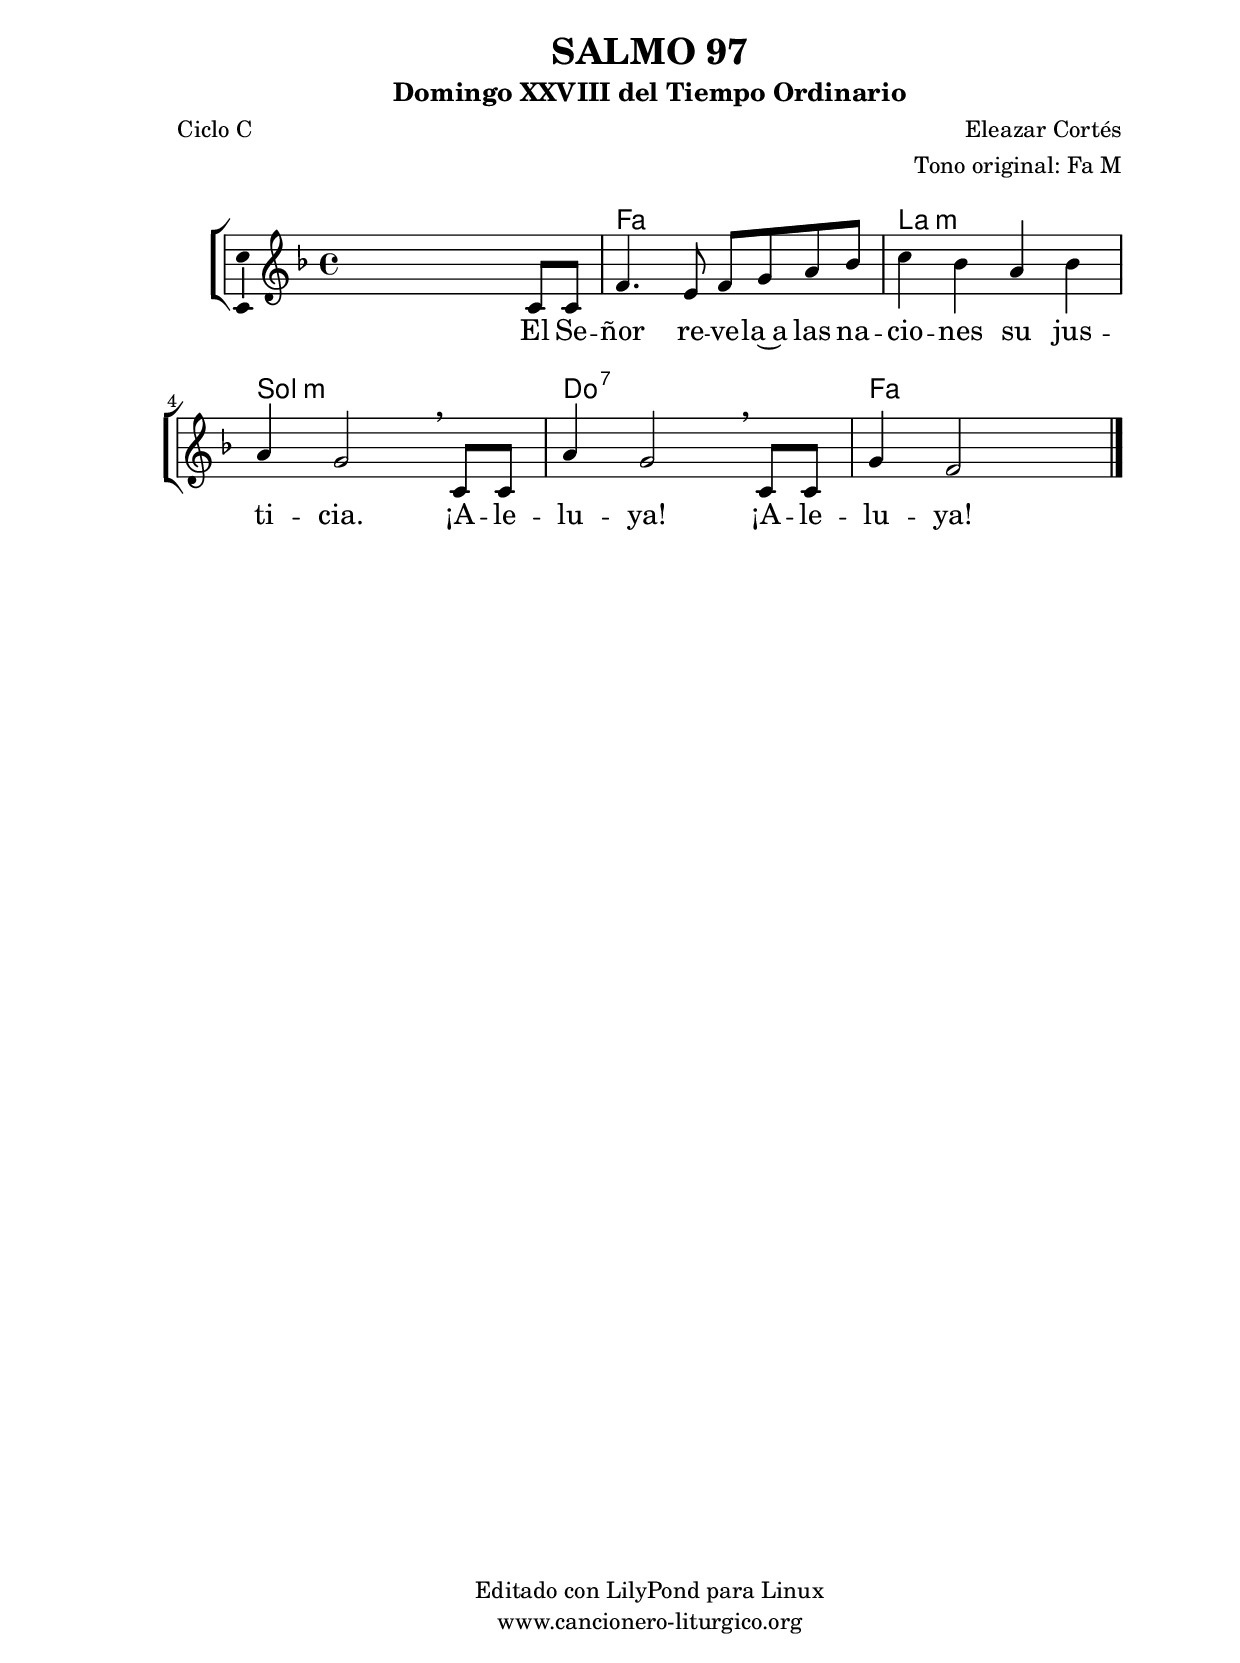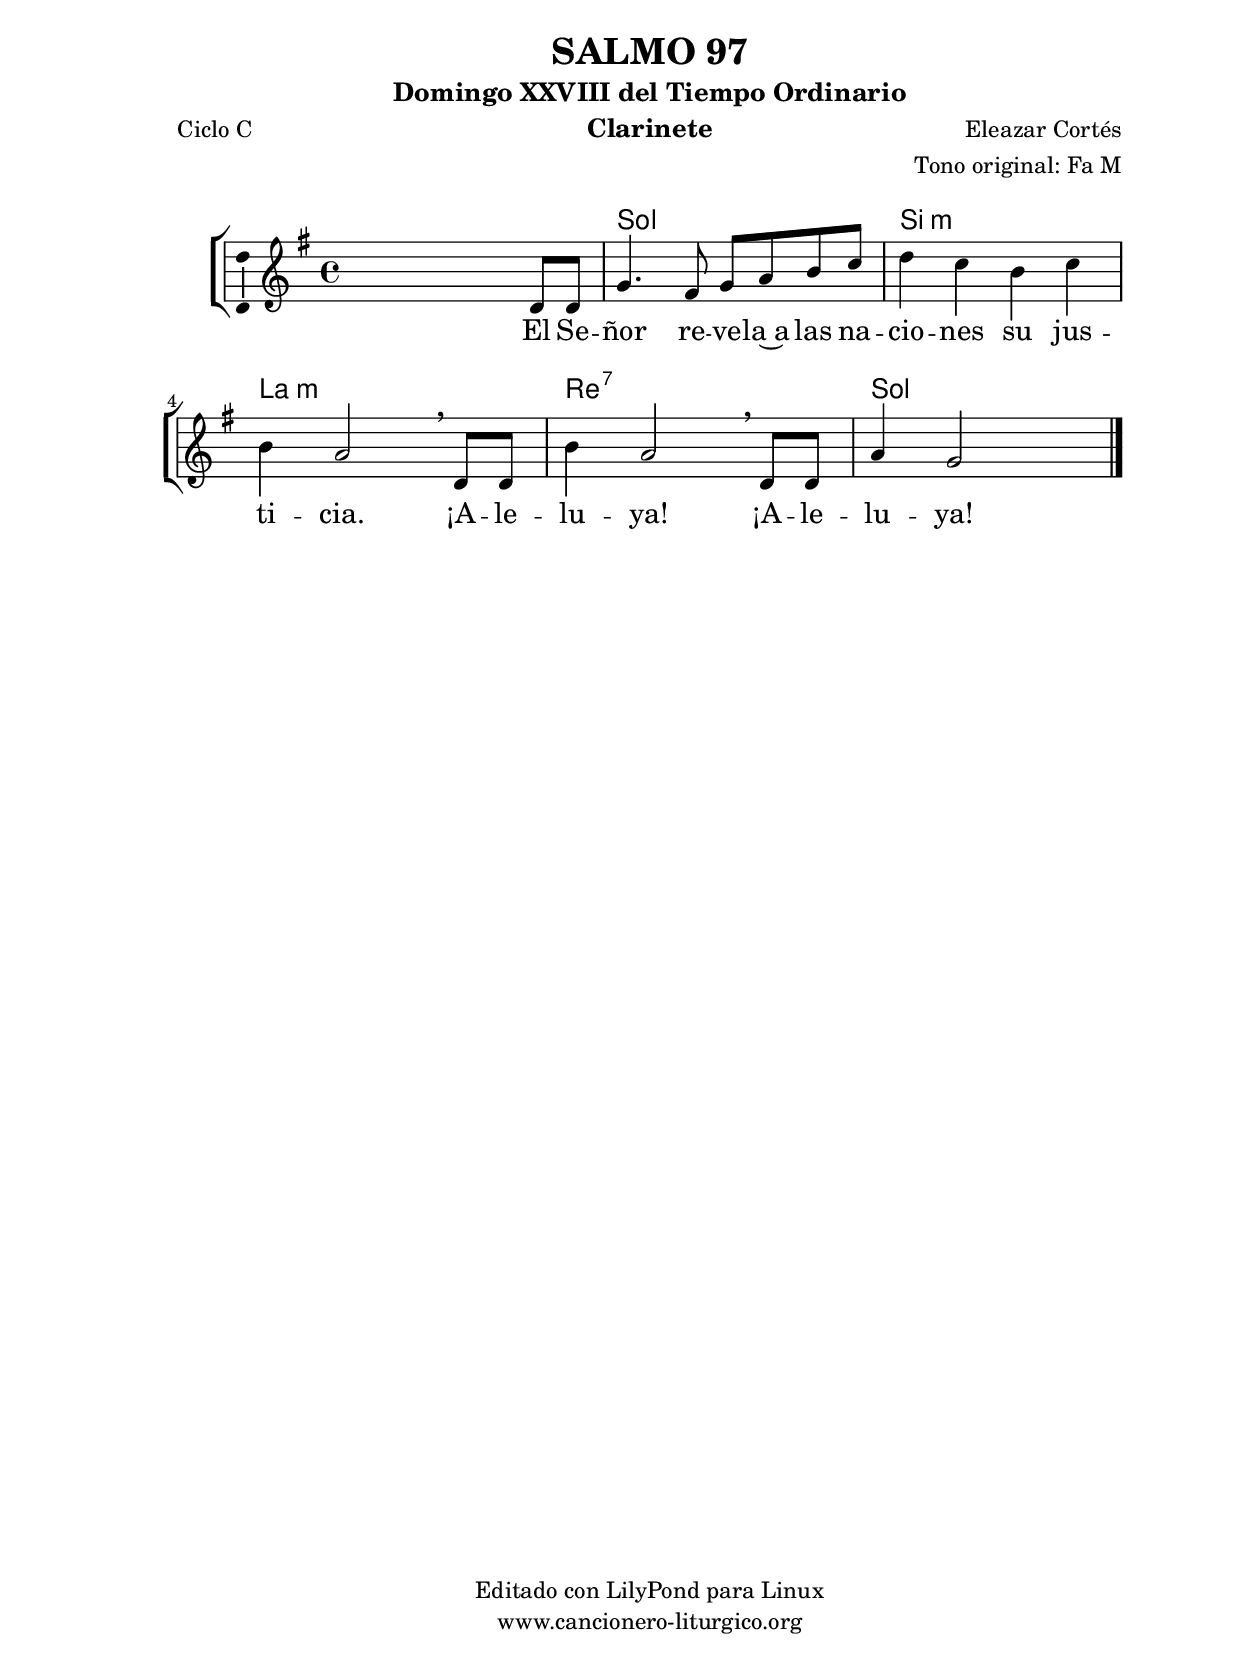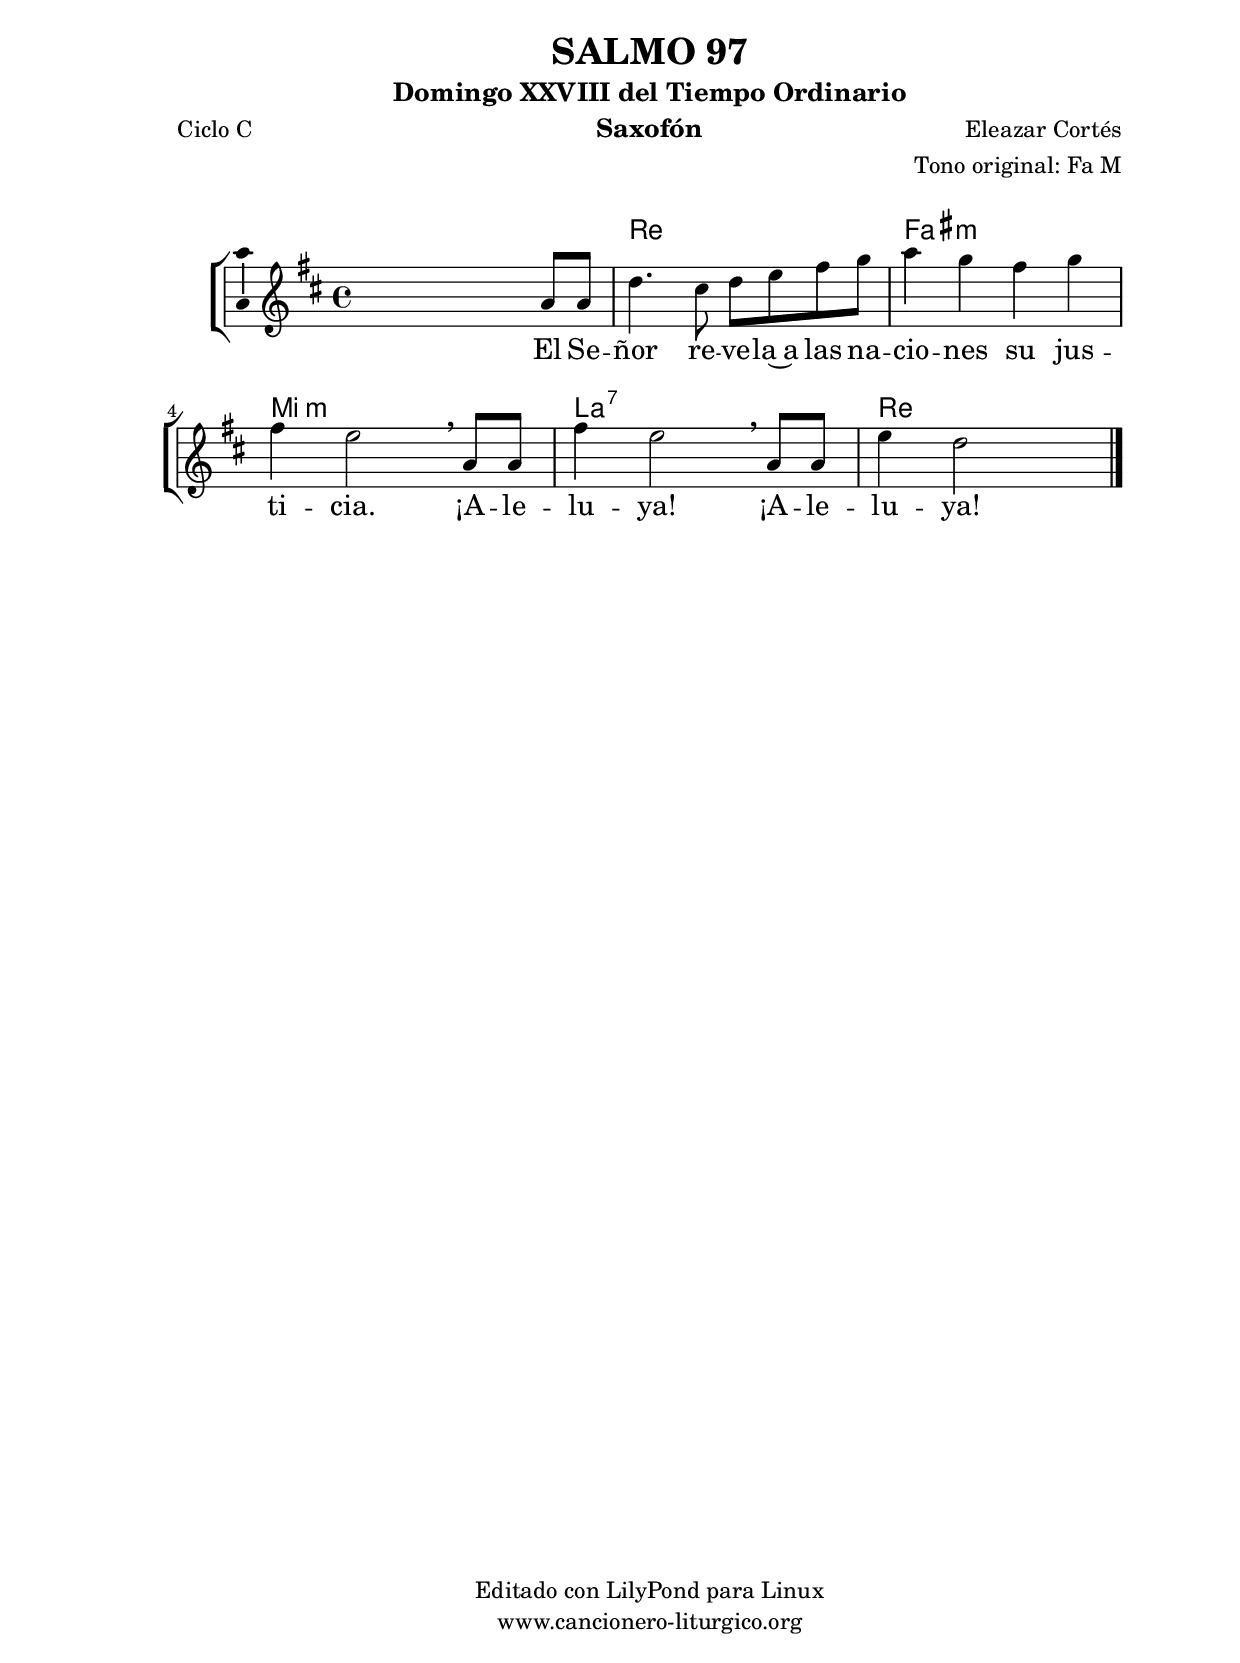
%
%para convertir .midi en .wav:
%timidity filename.midi -Ow -o finename.wav
%
%
%Para convertir de .wav a .mp3:
%lame -h -m j filename.wav
%
%
%para escuchar el midi:
%timidity nombrefichero.midi
%


%versión de lilypond para la que se ha escrito esta partitura:
\version "2.16.0"

	%Tamaño papel
	#(set-default-paper-size "a4")
	%Tamaño partitura
	#(set-global-staff-size 20)
	%No responde al pulsar sobre una nota
	#(ly:set-option 'point-and-click #f)

%parámetros del encabezamiento:
\header {
	title = "SALMO 97"
	subtitle = "Domingo XXVIII del Tiempo Ordinario"
	composer = "Eleazar Cortés"
	poet = "Ciclo C"
	meter = ""
	arranger = "Tono original: Fa M"
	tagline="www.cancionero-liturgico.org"
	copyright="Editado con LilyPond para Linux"
	}

%parámetros asociados al papel:
\paper  {
	oddHeaderMarkup = \markup {\fill-line { \on-the-fly #not-first-page \fromproperty #'header:title \on-the-fly #not-first-page \fromproperty #'header:composer }}
	evenHeaderMarkup = \markup {\fill-line { \fromproperty #'header:composer \fromproperty #'header:title }}
	#(set-paper-size "a4")
	print-page-number = ##f
	first-page-number = 1
	print-first-page-number = ##f
%	head-separation = 3.0 \cm
	top-margin = 2.0 \cm
	bottom-margin = 0.5\cm
%%%	bottom-margin = -1.0\cm
	left-margin = 3.0 \cm
	line-width = 16.0 \cm 
	indent = 8\mm
	interscoreline = 2.\mm
	between-system-space = 15\mm
%	para que las partituras no llenen la hoja:
	ragged-bottom = ##t
%	idem para la última hoja:
	ragged-last-bottom = ##f
%	para que las partituras llenen el ancho del papel:
	ragged-last = ##f
	after-title-space = 2.5 \cm
%page-count=1
%system-count=8

	%Flexible Vertical Spacing
%	markup-markup-spacing =
%	#'((basic-distance . 15) (minimum-distance . 15) (padding . 3))
	markup-system-spacing =
	#'((basic-distance . 15) (minimum-distance . 15) (padding . 3))
	system-system-spacing =
	#'((basic-distance . 15) (minimum-distance . 15) (padding . 3))
	score-system-spacing =
	#'((basic-distance . 15) (minimum-distance . 15) (padding . 5))
%	top-system-spacing = % header
%	#'((basic-distance . 8) (minimum-distance . 0) (padding . 3))
%	top-markup-spacing =
%	#'((basic-distance . 20) (minimum-distance . 20) (padding . 3))
	last-bottom-spacing = % footer
	#'((basic-distance . 5) (minimum-distance . 5) (padding . 3))
%	score-markup-spacing =
%	#'((basic-distance . 16) (minimum-distance . 13) (padding . 3))

	}


%parámetros que afectan a toda la partitura:
global =  {
	%clave de sol (G):
	\clef G
	%armadura:
%	\transpose e f
	\key f \major
	\tempo 4=120
	\set Score.tempoHideNote = ##t
	}


acordes = {
	\italianChords
	\chordmode {
%	\transpose e f
{

s1
f1 a:m g:m c:7 f

	}
	}
}

melodia = 
%	\transpose e f
{
	\relative c'{

\time4/4

s2 s4 c8 c
f4. e8 f g a bes
c4 bes a bes
a4 g2 \breathe c,8 c
a'4 g2 \breathe c,8 c
g'4 f2 s4

	\bar "|."
	}
	}


texto = \lyricmode {
El Se -- ñor re -- ve -- la~a las na -- cio -- nes
su jus -- ti -- cia.
¡A -- le -- lu -- ya!
¡A -- le -- lu -- ya!
	}


acordesStaff = \context ChordNames = acordesStaff <<
	\set chordChanges = ##t
	\acordes
	>>


vozStaff = \context Voice = vozStaff
\with {\consists "Ambitus_engraver"}
<<
%	\set Staff.instrumentName = ""
%	\set Staff.shortInstrumentName = ""
%	\set Staff.midiInstrument = #"clarinet"
%	\set Staff.midiInstrument = #"cello"
%	\set Staff.midiInstrument = #"flute"
	\set Staff.midiInstrument = #"electric guitar (jazz)"
%	\set Staff.midiInstrument = #"english horn"
%	\set Staff.midiInstrument = #"violin"
%	\set Staff.midiInstrument = #"glockenspiel"
	\set Staff.midiMinimumVolume = #0.7
	\set Staff.midiMaximumVolume = #0.9
	\global
	\melodia
	>>


textoStaff = \context Lyrics = textoStaff <<
	\lyricsto vozStaff \texto
	>>

\book {
	\score {
		\context ChoirStaff {
			\override StaffGroup.SystemStartBracket #'collapse-height = #1
			\override Score.SystemStartBar #'collapse-height = #1
			<<
			\acordesStaff
			\vozStaff
			\textoStaff
			>>
			}
		\layout {
	    		\context {
				\Lyrics
				\override LyricText #'font-size = #2
				}
	   		 \context {
				\Score
				%fontSize = #3
				\override StaffSymbol #'staff-space = #(magstep +3)
				%\override Beam #'thickness = #0.55
				%\override SpacingSpanner #'spacing-increment = #1.0
				%\override Slur #'height-limit = #1.5
				}
			}
		}
	\score {
		\unfoldRepeats
		\context ChoirStaff {
			<<
			\acordesStaff
			\vozStaff
			>>
			}
		\midi {
	  		\context {
	  			\Score
				tempoWholesPerMinute = #(ly:make-moment 70 4)
				}
			}
		}
	}

%Partitura para clarinete
#(define output-suffix "C")
\book {
	\header{
		instrument = "Clarinete"
		}
	\score {
		\context ChoirStaff {
			\override StaffGroup.SystemStartBracket #'collapse-height = #1
			\override Score.SystemStartBar #'collapse-height = #1
\transpose c d
			<<
			\acordesStaff
			\vozStaff
			\textoStaff
			>>
			}
		\layout {
	    		\context {
				\Lyrics
				\override LyricText #'font-size = #2
				}
	   		 \context {
				\Score
				%fontSize = #3
				\override StaffSymbol #'staff-space = #(magstep +3)
				%\override Beam #'thickness = #0.55
				%\override SpacingSpanner #'spacing-increment = #1.0
				%\override Slur #'height-limit = #1.5
				}
			}
		}
	}

%Partitura para saxofón
#(define output-suffix "S")
\book {
	\header{
		instrument = "Saxofón"
		}
	\score {
		\context ChoirStaff {
			\override StaffGroup.SystemStartBracket #'collapse-height = #1
			\override Score.SystemStartBar #'collapse-height = #1
\transpose c a
			<<
			\acordesStaff
			\vozStaff
			\textoStaff
			>>
			}
		\layout {
	    		\context {
				\Lyrics
				\override LyricText #'font-size = #2
				}
	   		 \context {
				\Score
				%fontSize = #3
				\override StaffSymbol #'staff-space = #(magstep +3)
				%\override Beam #'thickness = #0.55
				%\override SpacingSpanner #'spacing-increment = #1.0
				%\override Slur #'height-limit = #1.5
				}
			}
		}
	}

